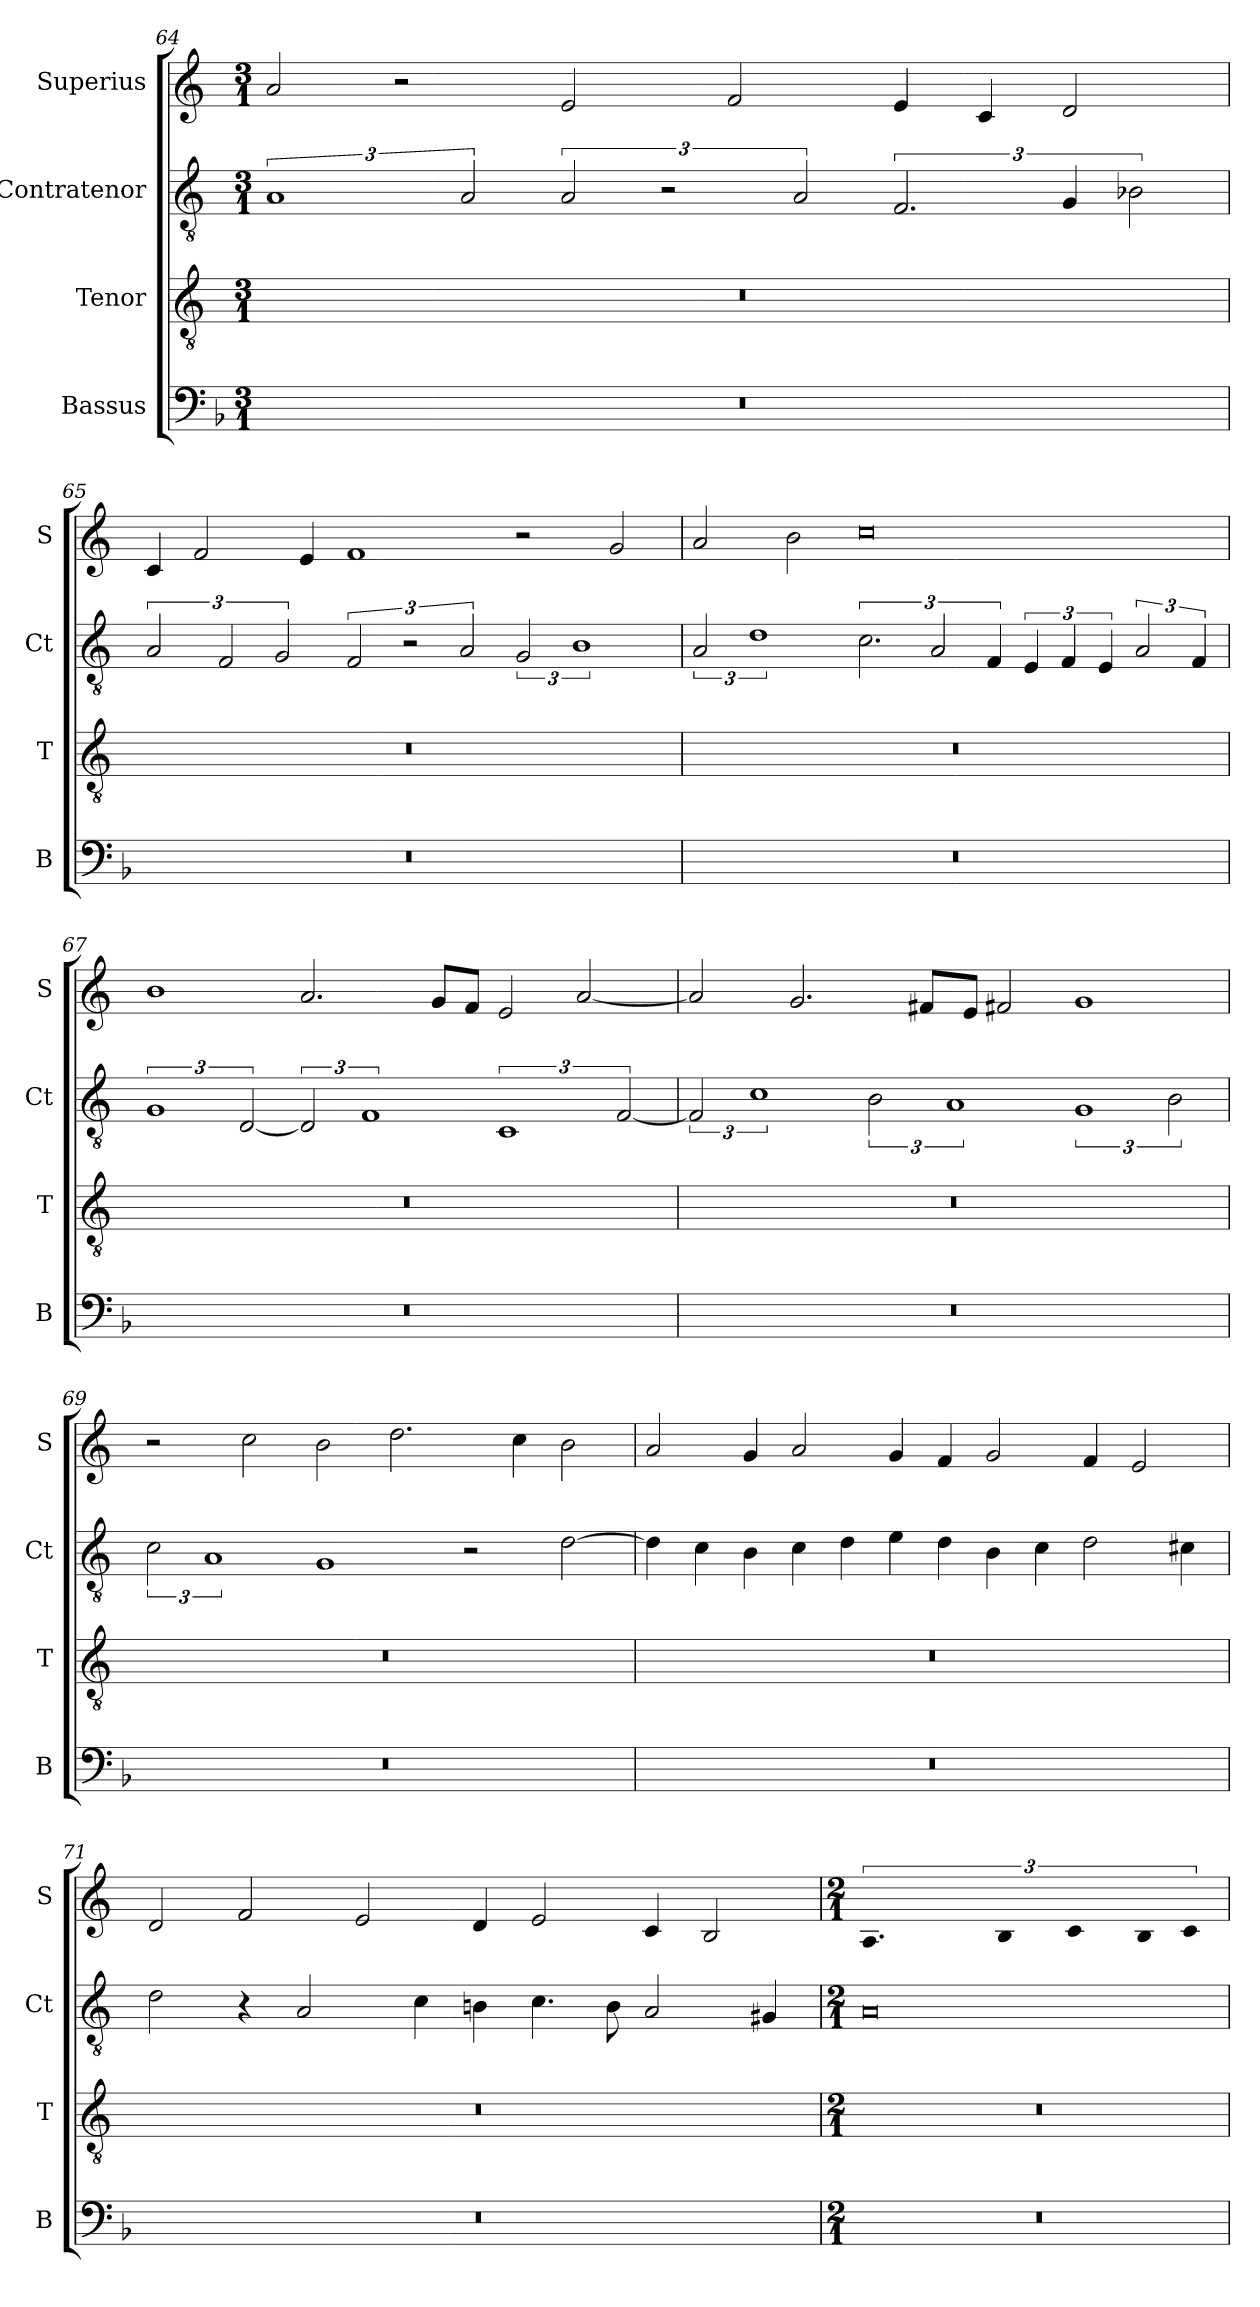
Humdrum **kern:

**kern	**kern	**kern	**kern
*part4	*part3	*part2	*part1
*staff4	*staff3	*staff2	*staff1
*I"Bassus	*I"Tenor	*I"Contratenor	*I"Superius
*I'B	*I'T	*I'Ct	*I'S
*clefF4	*clefGv2	*clefGv2	*clefG2
*k[b-]	*k[]	*k[]	*k[]
*M3/1	*M3/1	*M3/1	*M3/1
=64	=64	=64	=64
0.r	0.r	3%2A	2a/
.	.	.	2r
.	.	3A/	.
.	.	3A/	2e/
.	.	3r	.
.	.	.	2f/
.	.	3A/	.
.	.	3.F/	4e/
.	.	.	4c/
.	.	6G/	2d/
.	.	3B-X\	.
=65	=65	=65	=65
0.r	0.r	3A/	4c/
.	.	.	2f/
.	.	3F/	.
.	.	3G/	.
.	.	.	4e/
.	.	3F/	1f
.	.	3r	.
.	.	3A/	.
.	.	3G/	2r
.	.	3%2B	.
.	.	.	2g/
=66	=66	=66	=66
0.r	0.r	3A/	2a/
.	.	3%2d	.
.	.	.	2b\
.	.	3.c\	0cc
.	.	3A/	.
.	.	6F/	.
.	.	6E/	.
.	.	6F/	.
.	.	6E/	.
.	.	3A/	.
.	.	6F/	.
=67	=67	=67	=67
0.r	0.r	3%2G	1b
.	.	[3D/	.
.	.	3D/]	2.a/
.	.	3%2F	.
.	.	.	8g/L
.	.	.	8f/J
.	.	3%2C	2e/
.	.	.	[2a/
.	.	[3F/	.
=68	=68	=68	=68
0.r	0.r	3F/]	2a/]
.	.	3%2c	.
.	.	.	2.g/
.	.	3B\	.
.	.	.	8f#X/L
.	.	3%2A	.
.	.	.	8e/J
.	.	.	2f#X/
.	.	3%2G	1g
.	.	3B\	.
=69	=69	=69	=69
0.r	0.r	3c\	2r
.	.	3%2A	.
.	.	.	2cc\
.	.	1G	2b\
.	.	.	2.dd\
.	.	2r	.
.	.	.	4cc\
.	.	[2d\	2b\
=70	=70	=70	=70
0.r	0.r	4d\]	2a/
.	.	4c\	.
.	.	4B\	4g/
.	.	4c\	2a/
.	.	4d\	.
.	.	4e\	4g/
.	.	4d\	4f/
.	.	4B\	2g/
.	.	4c\	.
.	.	2d\	4f/
.	.	.	2e/
.	.	4c#X\	.
=71	=71	=71	=71
0.r	0.r	2d\	2d/
.	.	4r	2f/
.	.	2A/	.
.	.	.	2e/
.	.	4c\	.
.	.	4Bn\	4d/
.	.	4.c\	2e/
.	.	8B\	.
.	.	2A/	4c/
.	.	.	2B/
.	.	4G#X/	.
=72	=72	=72	=72
*M2/1	*M2/1	*M2/1	*M2/1
!	!	!	!LO:N:vis=1.
0r	0r	0A	3%2.A
!	!	!	!LO:N:vis=2
.	.	.	3B/
!	!	!	!LO:N:vis=2
.	.	.	3c/
!	!	!	!LO:N:vis=4
.	.	.	6B/
!	!	!	!LO:N:vis=4
.	.	.	6c/
=	=	=	=
*-	*-	*-	*-
